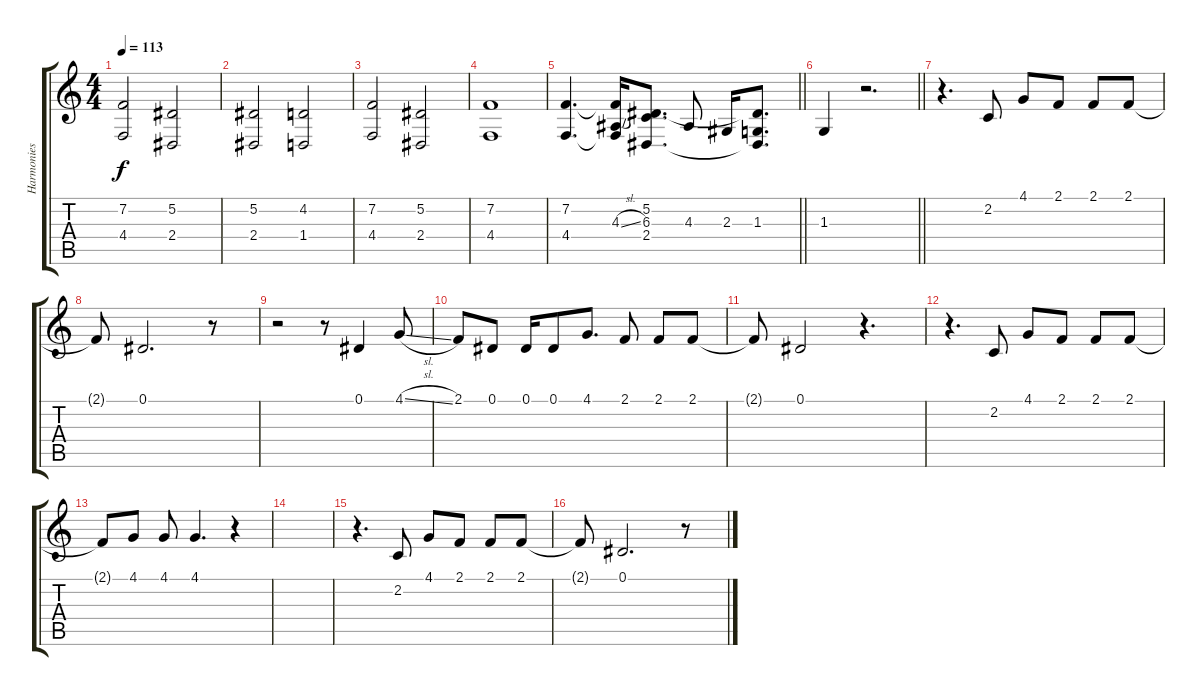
\track ("Harmonies 1" "Harmonies ") {instrument tenorsax}
\staff {score tabs}
\tuning (Eb4 Bb3 Gb3 Db3 Ab2 Db2) {hide}
\ts (4 4)
\tempo 113
\clef g2
\ks c
(7.2 4.4).2{dy f} (5.2 2.4).2 |
(5.2 2.4).2 (4.2 1.4).2 |
(7.2 4.4).2 (5.2 2.4).2 |
(7.2 4.4).1 |
\barLineRight lightlight
(7.2 4.4).4{d} (7.2{t} 4.3{sl} 4.4{t}).16 (5.2 6.3 2.4).8{d} 4.3.8 2.3.16 (5.2{t} 1.3 2.4{t}).8{d} |
\barLineRight lightlight
1.3.4 r.2{d} |
\section ("" "")
r.4{d} 2.2.8 4.1.8 2.1.8 2.1.8 2.1.8 |
2.1{t}.8 0.1.2{d} r.8 |
r.2 r.8 0.1.4 4.1{sl}.8 |
2.1.8 0.1.8 0.1.16 0.1.8 4.1.8{d} 2.1.8 2.1.8 2.1.8 |
2.1{t}.8 0.1.2 r.4{d} |
r.4{d} 2.2.8 4.1.8 2.1.8 2.1.8 2.1.8 |
2.1{t}.8 4.1.8 4.1.8 4.1.4{d} r.4 |
|
r.4{d} 2.2.8 4.1.8 2.1.8 2.1.8 2.1.8 |
2.1{t}.8 0.1.2{d} r.8
